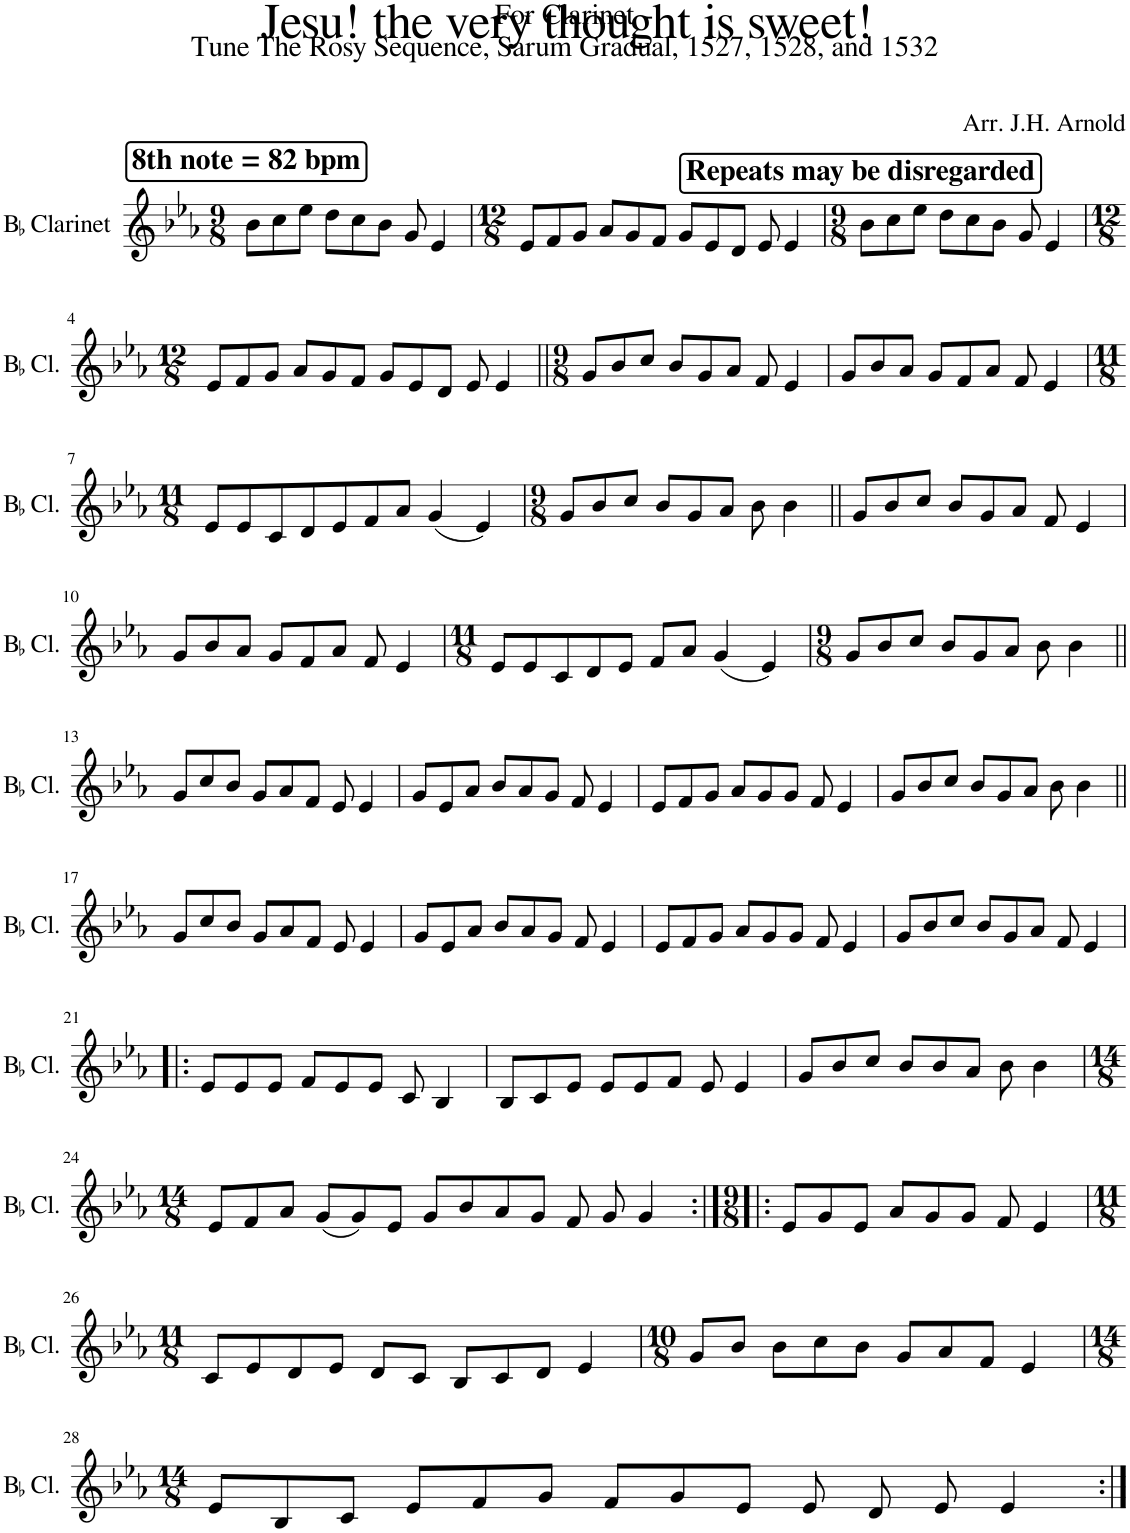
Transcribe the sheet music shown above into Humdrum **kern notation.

**kern
*part1
*staff1
*I"BaccidentalFlat Clarinet
*I'BaccidentalFlat Cl.
*clefG2
*Trd1c2
*k[b-e-a-]
*M9/8
=1
!LO:TX:a:B:t=8th note = 82 bpm
8b-\L
8cc\
8ee-\J
8dd\L
8cc\
8b-\J
8g/
4e-/
=2
*M12/8
8e-/L
8f/
8g/J
8a-/L
8g/
8f/J
8g/L
8e-/
8d/J
8e-/
4e-/
=3
*M9/8
!LO:TX:a:B:t=Repeats may be disregarded
8b-\L
8cc\
8ee-\J
8dd\L
8cc\
8b-\J
8g/
4e-/
!!LO:LB:g=z
=4
*M12/8
8e-/L
8f/
8g/J
8a-/L
8g/
8f/J
8g/L
8e-/
8d/J
8e-/
4e-/
=5||
*M9/8
8g/L
8b-/
8cc/J
8b-/L
8g/
8a-/J
8f/
4e-/
=6
8g/L
8b-/
8a-/J
8g/L
8f/
8a-/J
8f/
4e-/
!!LO:LB:g=z
=7
*M11/8
8e-/L
8e-/
8c/
8d/
8e-/
8f/
8a-/J
(4g/
4e-/)
=8
*M9/8
8g/L
8b-/
8cc/J
8b-/L
8g/
8a-/J
8b-\
4b-\
=9||
8g/L
8b-/
8cc/J
8b-/L
8g/
8a-/J
8f/
4e-/
!!LO:LB:g=z
=10
8g/L
8b-/
8a-/J
8g/L
8f/
8a-/J
8f/
4e-/
=11
*M11/8
8e-/L
8e-/
8c/
8d/
8e-/J
8f/L
8a-/J
(4g/
4e-/)
=12
*M9/8
8g/L
8b-/
8cc/J
8b-/L
8g/
8a-/J
8b-\
4b-\
!!LO:LB:g=z
=13||
8g/L
8cc/
8b-/J
8g/L
8a-/
8f/J
8e-/
4e-/
=14
8g/L
8e-/
8a-/J
8b-/L
8a-/
8g/J
8f/
4e-/
=15
8e-/L
8f/
8g/J
8a-/L
8g/
8g/J
8f/
4e-/
=16
8g/L
8b-/
8cc/J
8b-/L
8g/
8a-/J
8b-\
4b-\
!!LO:LB:g=z
=17||
8g/L
8cc/
8b-/J
8g/L
8a-/
8f/J
8e-/
4e-/
=18
8g/L
8e-/
8a-/J
8b-/L
8a-/
8g/J
8f/
4e-/
=19
8e-/L
8f/
8g/J
8a-/L
8g/
8g/J
8f/
4e-/
=20
8g/L
8b-/
8cc/J
8b-/L
8g/
8a-/J
8f/
4e-/
!!LO:LB:g=z
=21!|:
8e-/L
8e-/
8e-/J
8f/L
8e-/
8e-/J
8c/
4B-/
=22
8B-/L
8c/
8e-/J
8e-/L
8e-/
8f/J
8e-/
4e-/
=23
8g/L
8b-/
8cc/J
8b-/L
8b-/
8a-/J
8b-\
4b-\
!!LO:LB:g=z
=24
*M14/8
8e-/L
8f/
8a-/J
(8g/L
8g/)
8e-/J
8g/L
8b-/
8a-/
8g/J
8f/
8g/
4g/
=25:|!|:
*M9/8
8e-/L
8g/
8e-/J
8a-/L
8g/
8g/J
8f/
4e-/
!!LO:LB:g=z
=26
*M11/8
8c/L
8e-/
8d/
8e-/J
8d/L
8c/J
8B-/L
8c/
8d/J
4e-/
=27
*M10/8
8g/L
8b-/J
8b-\L
8cc\
8b-\J
8g/L
8a-/
8f/J
4e-/
!!LO:LB:g=z
=28
*M14/8
8e-/L
8B-/
8c/J
8e-/L
8f/
8g/J
8f/L
8g/
8e-/J
8e-/
8d/
8e-/
4e-/
=:|!
*-
